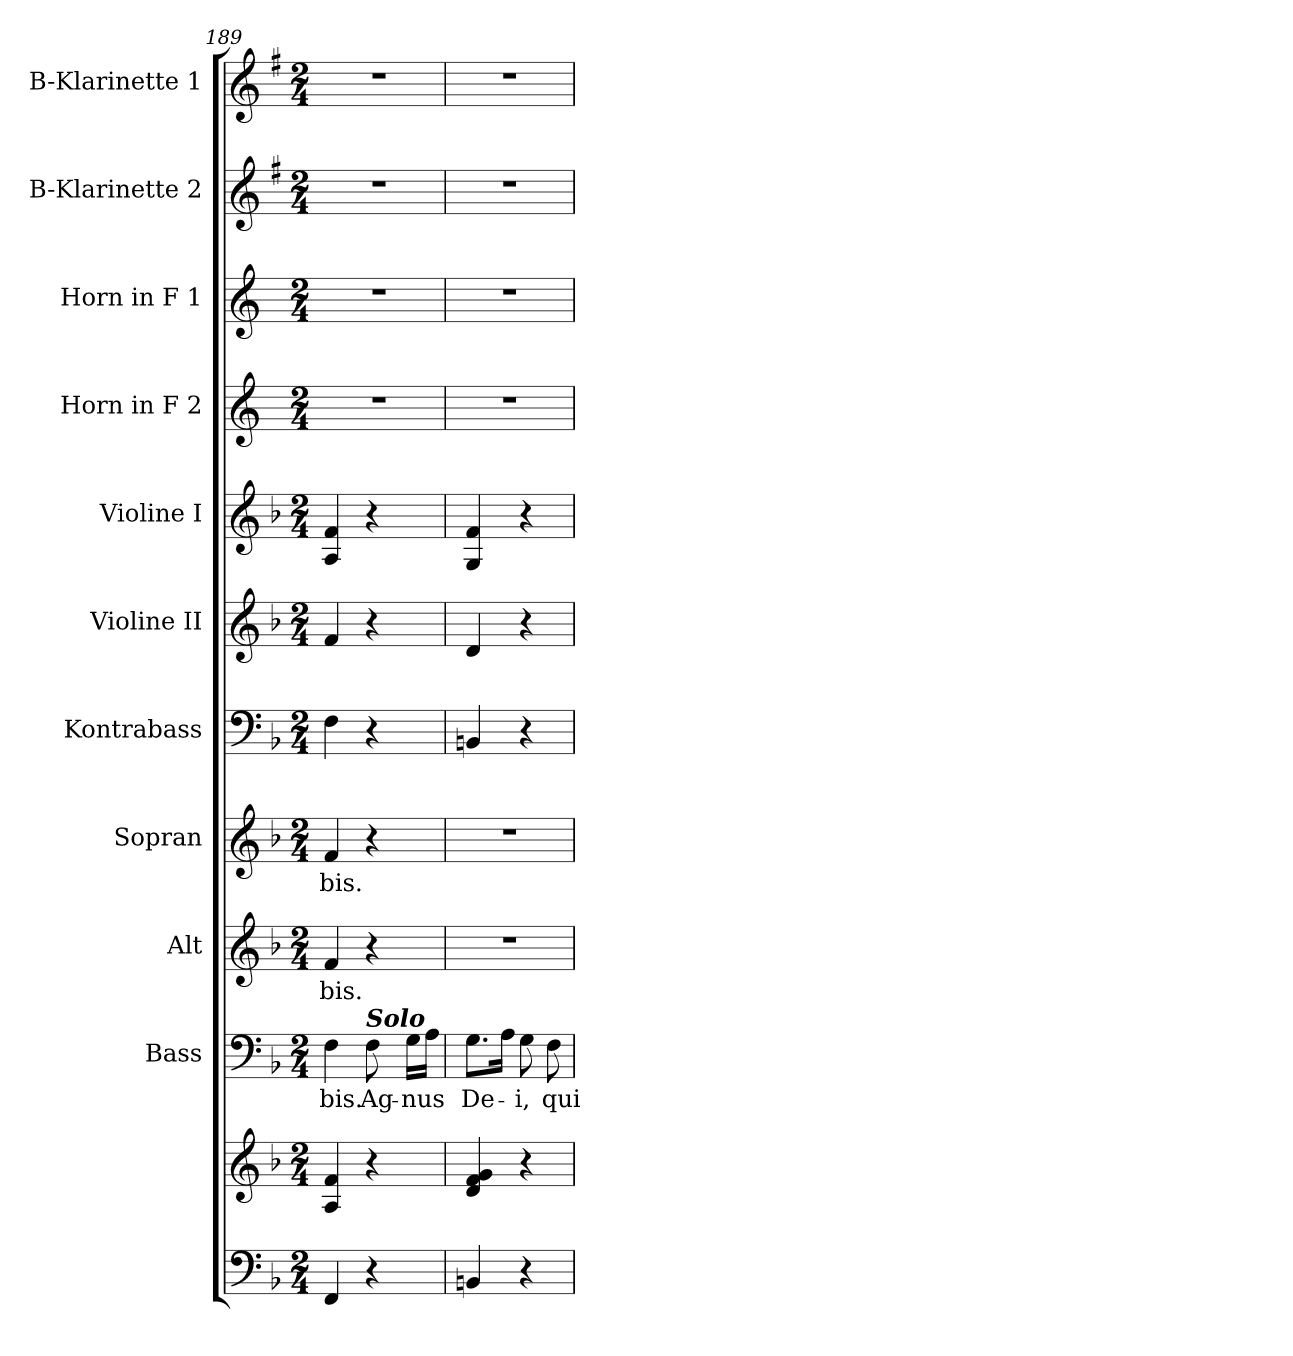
**kern	**kern	**kern	**text	**kern	**text	**kern	**text	**kern	**kern	**kern	**kern	**kern	**kern	**kern
*part11	*part11	*part10	*part10	*part9	*part9	*part8	*part8	*part7	*part6	*part5	*part4	*part3	*part2	*part1
*staff12	*staff11	*staff10	*staff10	*staff9	*staff9	*staff8	*staff8	*staff7	*staff6	*staff5	*staff4	*staff3	*staff2	*staff1
*	*	*I"Bass	*	*I"Alt	*	*I"Sopran	*	*I"Kontrabass	*I"Violine II	*I"Violine I	*I"Horn in F 2	*I"Horn in F 1	*I"B-Klarinette 2	*I"B-Klarinette 1
*	*	*I'B.	*	*I'A.	*	*I'S.	*	*I'Kb.	*I'Vl. II	*I'Vl. I	*	*	*I'B Kl. 2	*I'B Kl. 1
*clefF4	*clefG2	*clefF4	*	*clefG2	*	*clefG2	*	*clefF4	*clefG2	*clefG2	*clefG2	*clefG2	*clefG2	*clefG2
*	*	*	*	*	*	*	*	*ITrd7c12	*	*	*ITrd4c7	*ITrd4c7	*ITrd1c2	*ITrd1c2
*k[b-]	*k[b-]	*k[b-]	*	*k[b-]	*	*k[b-]	*	*k[b-]	*k[b-]	*k[b-]	*k[b-]	*k[b-]	*k[b-]	*k[b-]
*F:	*F:	*F:	*	*F:	*	*F:	*	*F:	*F:	*F:	*F:	*F:	*F:	*F:
*M2/4	*M2/4	*M2/4	*	*M2/4	*	*M2/4	*	*M2/4	*M2/4	*M2/4	*M2/4	*M2/4	*M2/4	*M2/4
=189	=189	=189	=189	=189	=189	=189	=189	=189	=189	=189	=189	=189	=189	=189
!	!	!	!LO:LY:b	!	!LO:LY:b	!	!LO:LY:b	!	!	!	!	!	!	!
4FF/	4A/ 4f/	4F\	-bis.	4f/	-bis.	4f/	-bis.	4FF\	4f/	4A/ 4f/	2r	2r	2r	2r
!	!	!LO:TX:a:Bi:t=Solo	!	!	!	!	!	!	!	!	!	!	!	!
!	!	!	!LO:LY:b	!	!	!	!	!	!	!	!	!	!	!
4r	4r	8F\	Ag-	4r	.	4r	.	4r	4r	4r	.	.	.	.
!	!	!	!LO:LY:b	!	!	!	!	!	!	!	!	!	!	!
.	.	16G\LL	-nus	.	.	.	.	.	.	.	.	.	.	.
.	.	16A\JJ	.	.	.	.	.	.	.	.	.	.	.	.
=190	=190	=190	=190	=190	=190	=190	=190	=190	=190	=190	=190	=190	=190	=190
!	!	!	!LO:LY:b	!	!	!	!	!	!	!	!	!	!	!
4BBn/	4d/ 4f/ 4g/	8.G\L	De-	2r	.	2r	.	4BBBn/	4d/	4G/ 4f/	2r	2r	2r	2r
.	.	16A\Jk	.	.	.	.	.	.	.	.	.	.	.	.
!	!	!	!LO:LY:b	!	!	!	!	!	!	!	!	!	!	!
4r	4r	8G\	-i,	.	.	.	.	4r	4r	4r	.	.	.	.
!	!	!	!LO:LY:b	!	!	!	!	!	!	!	!	!	!	!
.	.	8F\	qui	.	.	.	.	.	.	.	.	.	.	.
=	=	=	=	=	=	=	=	=	=	=	=	=	=	=
*-	*-	*-	*-	*-	*-	*-	*-	*-	*-	*-	*-	*-	*-	*-
